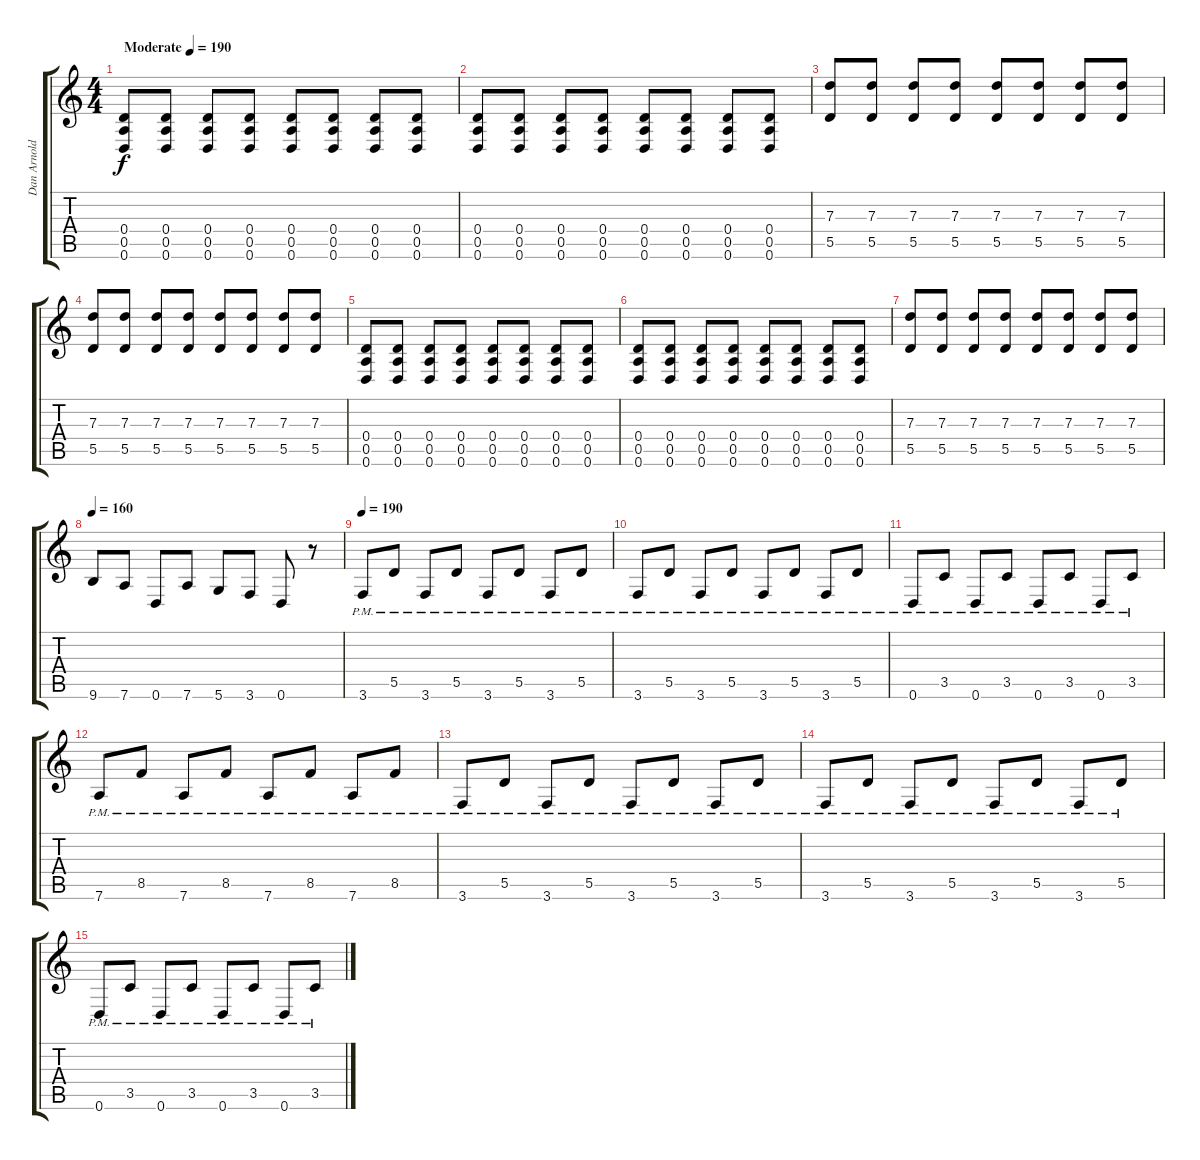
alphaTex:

\track ("Dan Arnold" "Dan Arnold") {instrument overdrivenguitar}
\staff {score tabs}
\tuning (E4 B3 G3 D3 A2 D2) {hide}
\ts (4 4)
\tempo (190 "Moderate")
\clef g2
\ks c
(0.4 0.5 0.6).8{dy f instrument overdrivenguitar} (0.4 0.5 0.6).8 (0.4 0.5 0.6).8 (0.4 0.5 0.6).8 (0.4 0.5 0.6).8 (0.4 0.5 0.6).8 (0.4 0.5 0.6).8 (0.4 0.5 0.6).8 |
(0.4 0.5 0.6).8 (0.4 0.5 0.6).8 (0.4 0.5 0.6).8 (0.4 0.5 0.6).8 (0.4 0.5 0.6).8 (0.4 0.5 0.6).8 (0.4 0.5 0.6).8 (0.4 0.5 0.6).8 |
(7.3 5.5).8 (7.3 5.5).8 (7.3 5.5).8 (7.3 5.5).8 (7.3 5.5).8 (7.3 5.5).8 (7.3 5.5).8 (7.3 5.5).8 |
(7.3 5.5).8 (7.3 5.5).8 (7.3 5.5).8 (7.3 5.5).8 (7.3 5.5).8 (7.3 5.5).8 (7.3 5.5).8 (7.3 5.5).8 |
(0.4 0.5 0.6).8 (0.4 0.5 0.6).8 (0.4 0.5 0.6).8 (0.4 0.5 0.6).8 (0.4 0.5 0.6).8 (0.4 0.5 0.6).8 (0.4 0.5 0.6).8 (0.4 0.5 0.6).8 |
(0.4 0.5 0.6).8 (0.4 0.5 0.6).8 (0.4 0.5 0.6).8 (0.4 0.5 0.6).8 (0.4 0.5 0.6).8 (0.4 0.5 0.6).8 (0.4 0.5 0.6).8 (0.4 0.5 0.6).8 |
(7.3 5.5).8 (7.3 5.5).8 (7.3 5.5).8 (7.3 5.5).8 (7.3 5.5).8 (7.3 5.5).8 (7.3 5.5).8 (7.3 5.5).8 |
\tempo 160
9.6.8 7.6.8 0.6.8 7.6.8 5.6.8 3.6.8 0.6.8 r.8 |
\tempo 190
3.6{pm}.8 5.5{pm}.8 3.6{pm}.8 5.5{pm}.8 3.6{pm}.8 5.5{pm}.8 3.6{pm}.8 5.5{pm}.8 |
3.6{pm}.8 5.5{pm}.8 3.6{pm}.8 5.5{pm}.8 3.6{pm}.8 5.5{pm}.8 3.6{pm}.8 5.5{pm}.8 |
0.6{pm}.8 3.5{pm}.8 0.6{pm}.8 3.5{pm}.8 0.6{pm}.8 3.5{pm}.8 0.6{pm}.8 3.5{pm}.8 |
7.6{pm}.8 8.5{pm}.8 7.6{pm}.8 8.5{pm}.8 7.6{pm}.8 8.5{pm}.8 7.6{pm}.8 8.5{pm}.8 |
3.6{pm}.8 5.5{pm}.8 3.6{pm}.8 5.5{pm}.8 3.6{pm}.8 5.5{pm}.8 3.6{pm}.8 5.5{pm}.8 |
3.6{pm}.8 5.5{pm}.8 3.6{pm}.8 5.5{pm}.8 3.6{pm}.8 5.5{pm}.8 3.6{pm}.8 5.5{pm}.8 |
0.6{pm}.8 3.5{pm}.8 0.6{pm}.8 3.5{pm}.8 0.6{pm}.8 3.5{pm}.8 0.6{pm}.8 3.5{pm}.8
